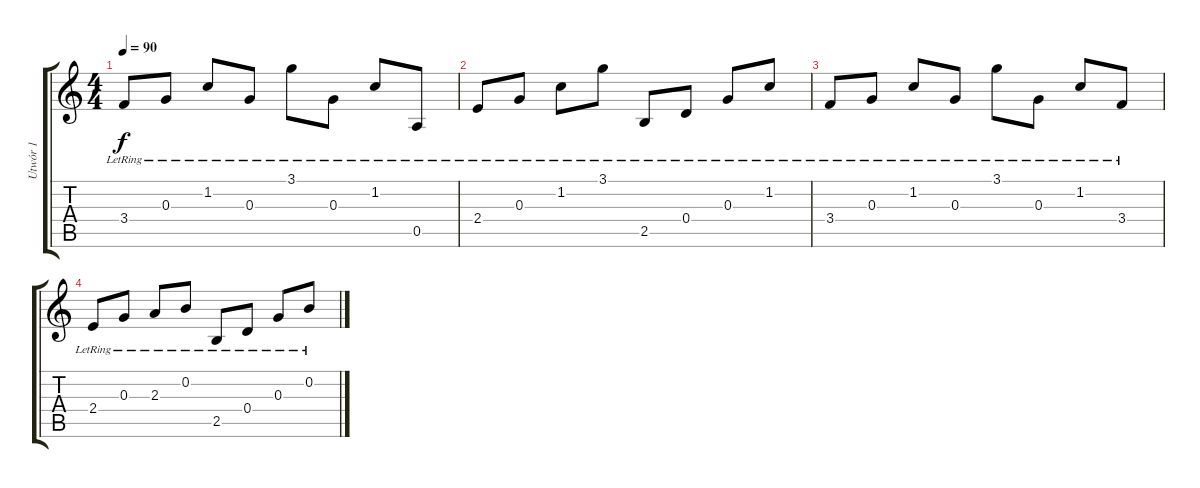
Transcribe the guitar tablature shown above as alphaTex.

\track ("Utwór 1" "Utwór 1") {instrument electricguitarjazz}
\staff {score tabs}
\tuning (E4 B3 G3 D3 A2 E2) {hide}
\ts (4 4)
\tempo 90
\clef g2
\ks c
3.4{lr}.8{dy f} 0.3{lr}.8 1.2{lr}.8 0.3{lr}.8 3.1{lr}.8 0.3{lr}.8 1.2{lr}.8 0.5{lr}.8 |
2.4{lr}.8 0.3{lr}.8 1.2{lr}.8 3.1{lr}.8 2.5{lr}.8 0.4{lr}.8 0.3{lr}.8 1.2{lr}.8 |
3.4{lr}.8 0.3{lr}.8 1.2{lr}.8 0.3{lr}.8 3.1{lr}.8 0.3{lr}.8 1.2{lr}.8 3.4{lr}.8 |
2.4{lr}.8 0.3{lr}.8 2.3{lr}.8 0.2{lr}.8 2.5{lr}.8 0.4{lr}.8 0.3{lr}.8 0.2{lr}.8
